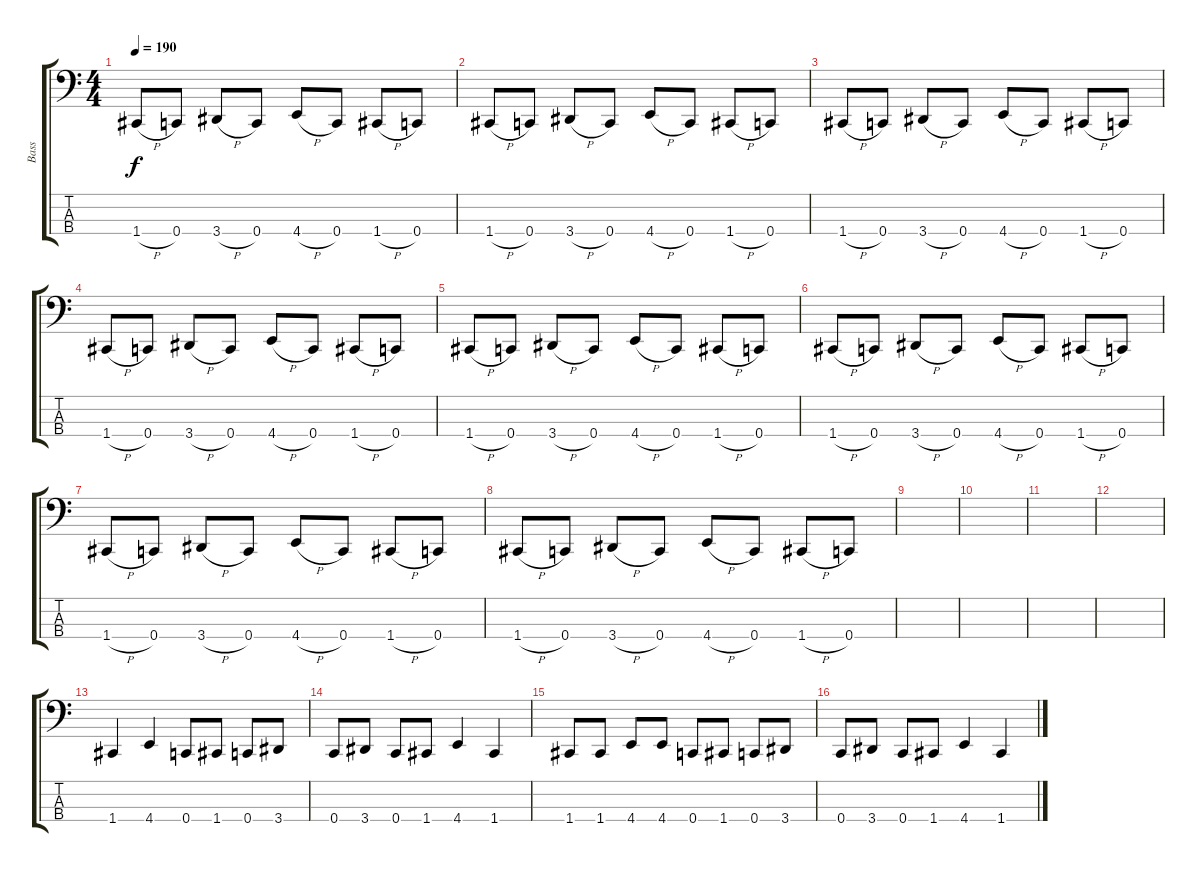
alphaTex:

\track ("Bass" "Bass") {instrument electricbasspick}
\staff {score tabs}
\tuning (F2 C2 G1 C1) {hide}
\ts (4 4)
\tempo 190
\clef f4
\ks c
1.4{h}.8{dy f} 0.4.8 3.4{h}.8 0.4.8 4.4{h}.8 0.4.8 1.4{h}.8 0.4.8 |
1.4{h}.8 0.4.8 3.4{h}.8 0.4.8 4.4{h}.8 0.4.8 1.4{h}.8 0.4.8 |
1.4{h}.8 0.4.8 3.4{h}.8 0.4.8 4.4{h}.8 0.4.8 1.4{h}.8 0.4.8 |
1.4{h}.8 0.4.8 3.4{h}.8 0.4.8 4.4{h}.8 0.4.8 1.4{h}.8 0.4.8 |
1.4{h}.8 0.4.8 3.4{h}.8 0.4.8 4.4{h}.8 0.4.8 1.4{h}.8 0.4.8 |
1.4{h}.8 0.4.8 3.4{h}.8 0.4.8 4.4{h}.8 0.4.8 1.4{h}.8 0.4.8 |
1.4{h}.8 0.4.8 3.4{h}.8 0.4.8 4.4{h}.8 0.4.8 1.4{h}.8 0.4.8 |
1.4{h}.8 0.4.8 3.4{h}.8 0.4.8 4.4{h}.8 0.4.8 1.4{h}.8 0.4.8 |
|
|
|
|
1.4.4 4.4.4 0.4.8 1.4.8 0.4.8 3.4.8 |
0.4.8 3.4.8 0.4.8 1.4.8 4.4.4 1.4.4 |
1.4.8 1.4.8 4.4.8 4.4.8 0.4.8 1.4.8 0.4.8 3.4.8 |
0.4.8 3.4.8 0.4.8 1.4.8 4.4.4 1.4.4
